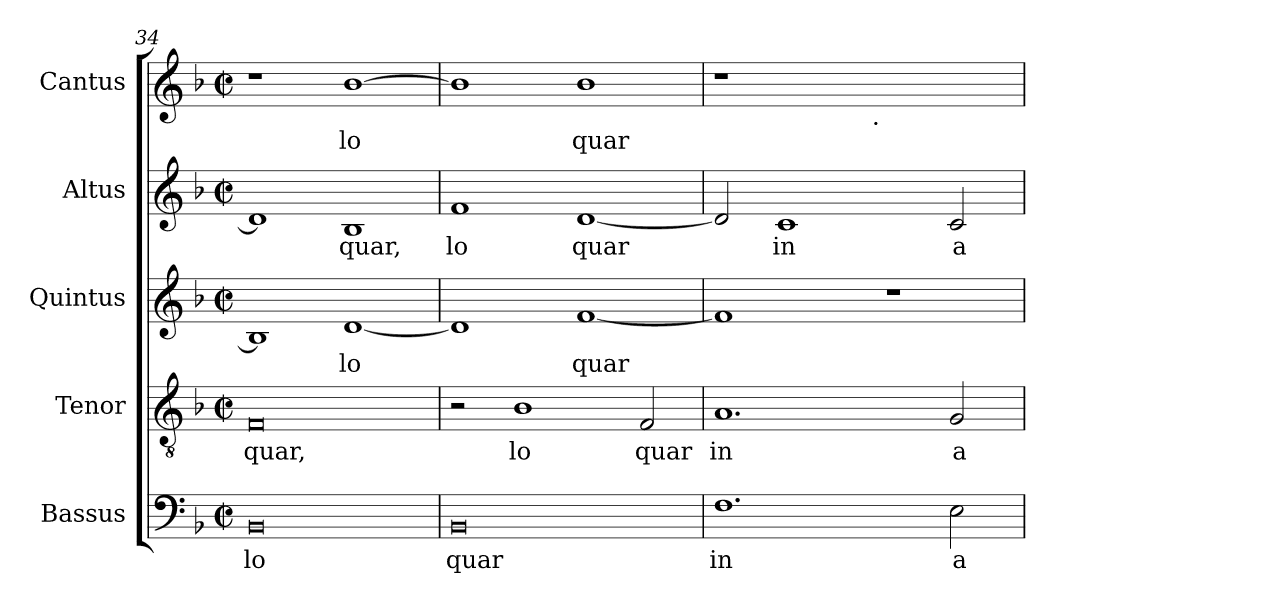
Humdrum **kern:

**kern	**text	**kern	**text	**kern	**text	**kern	**text	**kern	**text
*part5	*part5	*part4	*part4	*part3	*part3	*part2	*part2	*part1	*part1
*staff5	*staff5	*staff4	*staff4	*staff3	*staff3	*staff2	*staff2	*staff1	*staff1
*I"Bassus	*	*I"Tenor	*	*I"Quintus	*	*I"Altus	*	*I"Cantus	*
*clefF4	*	*clefGv2	*	*clefG2	*	*clefG2	*	*clefG2	*
*k[b-]	*	*k[b-]	*	*k[b-]	*	*k[b-]	*	*k[b-]	*
*F:	*	*F:	*	*F:	*	*F:	*	*F:	*
*M2/2	*	*M2/2	*	*M2/2	*	*M2/2	*	*M2/2	*
*met(c|)	*	*met(c|)	*	*met(c|)	*	*met(c|)	*	*met(c|)	*
=34	=34	=34	=34	=34	=34	=34	=34	=34	=34
!	!LO:LY:b	!	!LO:LY:b:cj	!	!LO:LY:b:cj	!	!LO:LY:b	!	!
0BB-	lo	0F	quar,	1B-]	.	1d]	.	1r	.
!	!	!	!	!	!LO:LY:b:cj	!	!LO:LY:b	!	!LO:LY:b:cj
.	.	.	.	[<1d	lo	1B-	quar,	[>1b-	lo
=35	=35	=35	=35	=35	=35	=35	=35	=35	=35
!	!LO:LY:b	!	!	!	!LO:LY:b:cj	!	!LO:LY:b	!	!LO:LY:b:cj
0BB-	quar	2r	.	1d]	.	1f	lo	1b-]	.
!	!	!	!LO:LY:b:cj	!	!	!	!	!	!
.	.	1B-	lo	.	.	.	.	.	.
!	!	!	!	!	!LO:LY:b:cj	!	!LO:LY:b	!	!LO:LY:b:cj
.	.	.	.	[<1f	quar	[<1d	quar	1b-	quar
!	!	!	!LO:LY:b:cj	!	!	!	!	!	!
.	.	2F/	quar	.	.	.	.	.	.
=36	=36	=36	=36	=36	=36	=36	=36	=36	=36
!	!LO:LY:b	!	!LO:LY:b:cj	!	!LO:LY:b:cj	!	!LO:LY:b	!	!
*	*	*	*	*	*	*	*	*^	*
1.F	in	1.A	in	1f]	.	2d/]	.	1r	2ryy	.
!	!	!	!	!	!	!	!LO:LY:b	!	!	!
.	.	.	.	.	.	1c	in	.	4ryy	.
.	.	.	.	.	.	.	.	.	8ryy	.
.	.	.	.	.	.	.	.	.	16ryy	.
.	.	.	.	.	.	.	.	.	64ryy	.
!	!	!	!	!	!	!	!	!	!LO:TX:b:t=.	!
.	.	.	.	.	.	.	.	.	1ryy	.
.	.	.	.	1r	.	.	.	1ryy	.	.
!	!LO:LY:b	!	!LO:LY:b:cj	!	!	!	!LO:LY:b	!	!	!
2E\	a	2G/	a	.	.	2c/	a	.	.	.
.	.	.	.	.	.	.	.	.	32.ryy	.
*	*	*	*	*	*	*	*	*v	*v	*
=	=	=	=	=	=	=	=	=	=
*-	*-	*-	*-	*-	*-	*-	*-	*-	*-
